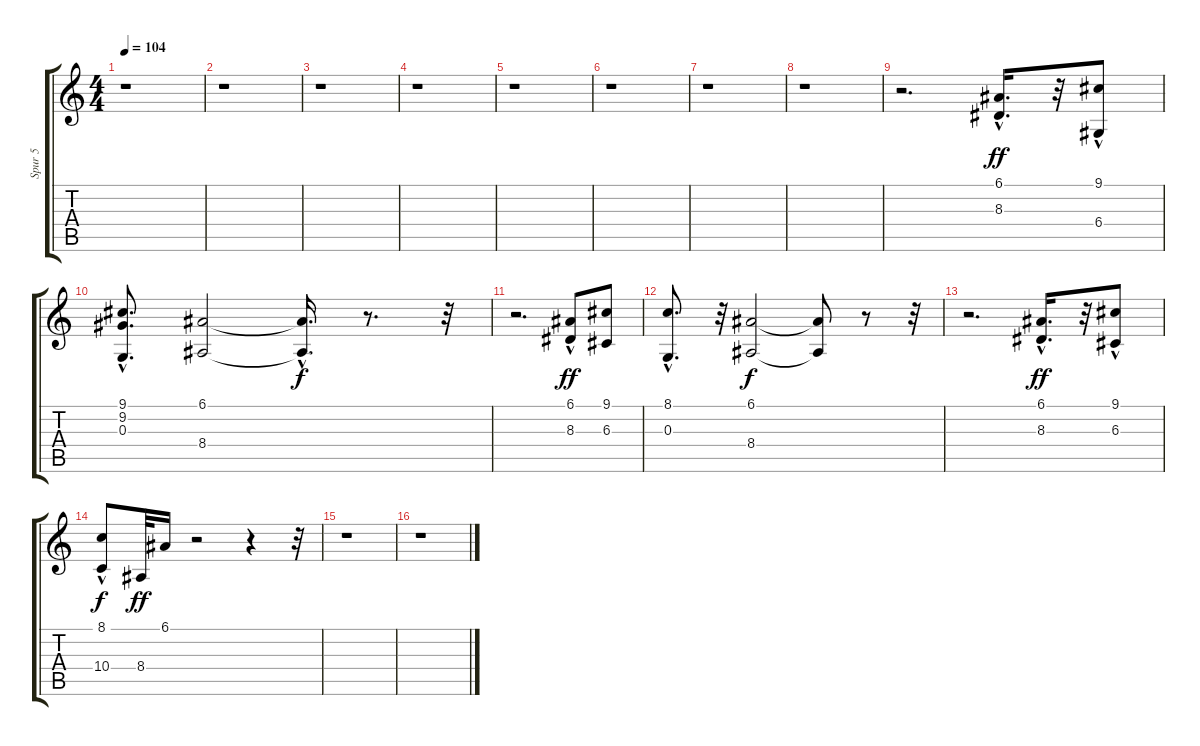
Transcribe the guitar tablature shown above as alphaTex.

\track ("Spur 5" "Spur 5") {instrument pad4choir}
\staff {score tabs}
\tuning (E4 B3 G3 D3 A2 E2) {hide}
\ts (4 4)
\tempo 104
\clef g2
\ks c
r.1{dy ff} |
r.1 |
r.1 |
r.1 |
r.1 |
r.1 |
r.1 |
r.1 |
r.2{d} (6.1{hac} 8.3{hac}).16{d} r.32 (9.1{hac} 6.4).8 |
(9.1 9.2{hac} 0.3{hac}).8{d} (6.1 8.4).2 (6.1{hac t} 8.4{hac t}).16{d dy f} r.8{d} r.32 |
r.2{d} (6.1{hac} 8.3).8{dy ff} (9.1 6.3).8 |
(8.1{hac} 0.3{hac}).8{d} r.32 (6.1 8.4).2{dy f} (6.1{t} 8.4{t}).8 r.8 r.32 |
r.2{d} (6.1{hac} 8.3{hac}).16{d dy ff} r.32 (9.1{hac} 6.3).8 |
(8.1 10.4{hac}).8{dy f} 8.4.32{dy ff} 6.1.16 r.2 r.4 r.32 |
r.1 |
r.1
